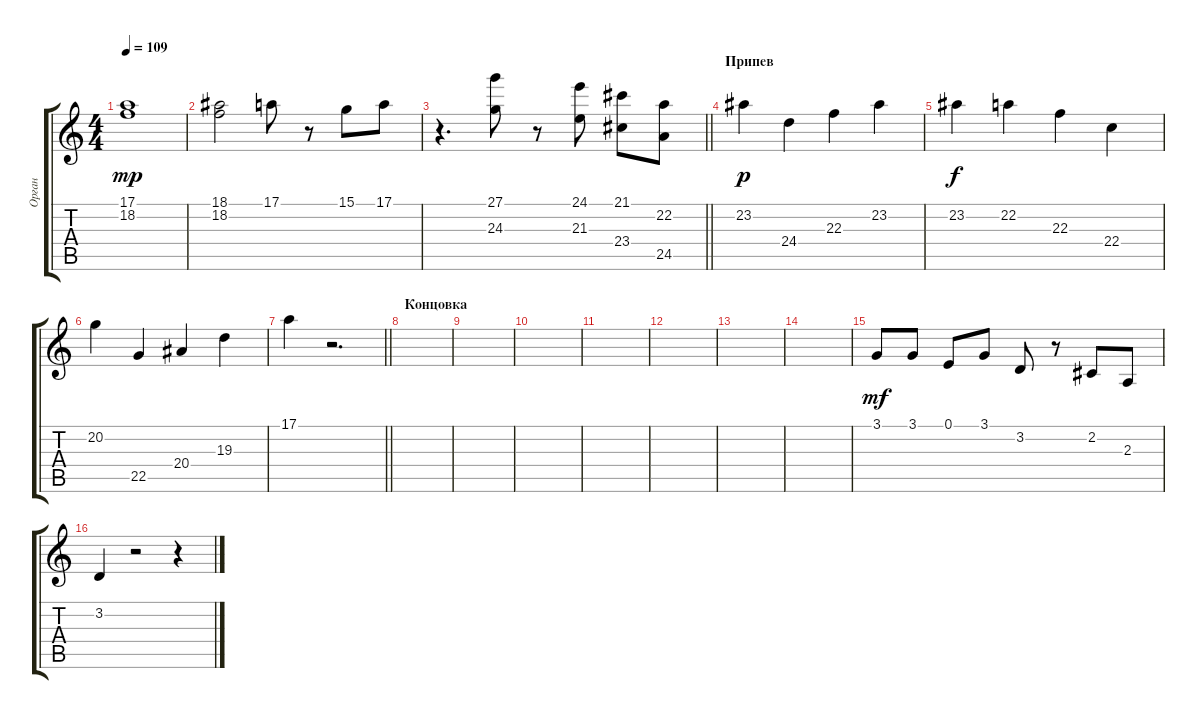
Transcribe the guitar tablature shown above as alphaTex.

\track ("Орган" "Орган") {instrument percussiveorgan}
\staff {score tabs}
\tuning (E4 B3 G3 D3 A2 E2) {hide}
\ts (4 4)
\tempo 109
\clef g2
\ks c
(17.1 18.2).1{dy mp} |
(18.1 18.2).2 17.1.8 r.8 15.1.8 17.1.8 |
\barLineRight lightlight
r.4{d} (27.1 24.3).8 r.8 (24.1 21.3).8 (21.1 23.4).8 (22.2 24.5).8 |
\section ("" "Припев")
23.2.4{dy p} 24.4.4 22.3.4 23.2.4 |
23.2.4{dy f} 22.2.4 22.3.4 22.4.4 |
20.2.4 22.5.4 20.4.4 19.3.4 |
\barLineRight lightlight
17.1.4 r.2{d} |
\section ("" "Концовка")
|
|
|
|
|
|
|
3.1.8{dy mf} 3.1.8 0.1.8 3.1.8 3.2.8 r.8 2.2.8 2.3.8 |
3.2.4 r.2 r.4
